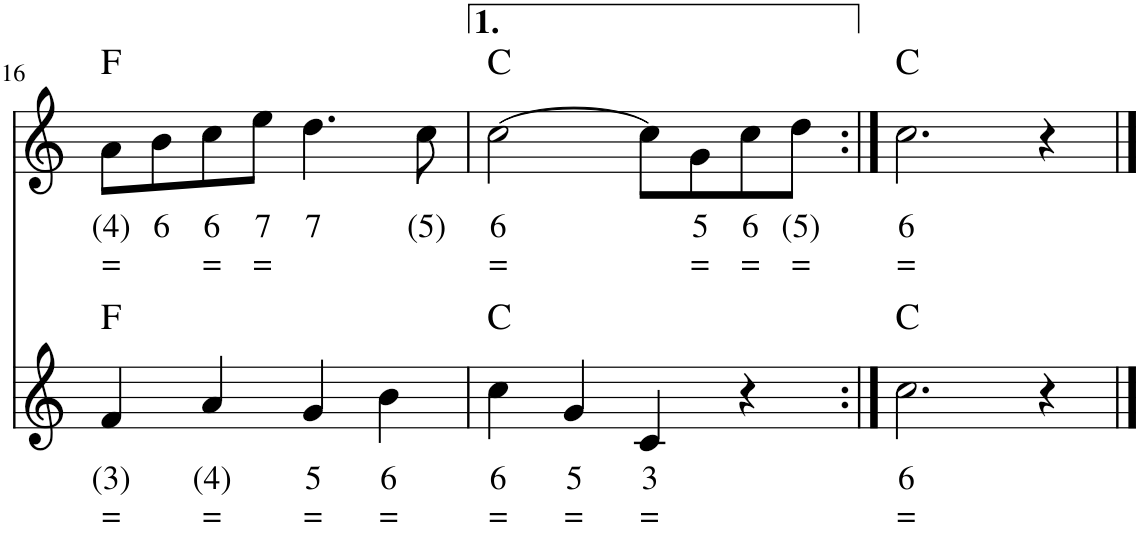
**kern	**text	**text	**kern	**text	**text	**harte
*part2	*part2	*part2	*part1	*part1	*part1	*part1
*staff2	*staff2	*staff2	*staff1	*staff1	*staff1	*
*I"Stem	*	*	*I"Stem	*	*	*
!!LO:PB:g=z
*clefG2	*	*	*clefG2	*	*	*
*k[]	*	*	*k[]	*	*	*
*M4/4	*	*	*M4/4	*	*	*
=16	=16	=16	=16	=16	=16	=16
!	!LO:LY:b	!LO:LY:b	!	!LO:LY:b	!LO:LY:b	!
4f/	(3)	=	8a\L	(4)	=	F:maj
!	!	!	!	!LO:LY:b	!	!
.	.	.	8b\	6	.	.
!	!LO:LY:b	!LO:LY:b	!	!LO:LY:b	!LO:LY:b	!
4a/	(4)	=	8cc\	6	=	.
!	!	!	!	!LO:LY:b	!LO:LY:b	!
.	.	.	8ee\J	7	=	.
!	!LO:LY:b	!LO:LY:b	!	!LO:LY:b	!	!
4g/	5	=	4.dd\	7	.	.
!	!LO:LY:b	!LO:LY:b	!	!	!	!
4b\	6	=	.	.	.	.
!	!	!	!	!LO:LY:b	!	!
.	.	.	8cc\	(5)	.	.
=17	=17	=17	=17	=17	=17	=17
!	!LO:LY:b	!LO:LY:b	!	!LO:LY:b	!LO:LY:b	!
4cc\	6	=	[2cc\	6	=	C:maj
!	!LO:LY:b	!LO:LY:b	!	!	!	!
4g/	5	=	.	.	.	.
!	!LO:LY:b	!LO:LY:b	!	!	!	!
4c/	3	=	8cc\L]	.	.	.
!	!	!	!	!LO:LY:b	!LO:LY:b	!
.	.	.	8g\	5	=	.
!	!	!	!	!LO:LY:b	!LO:LY:b	!
4r	.	.	8cc\	6	=	.
!	!	!	!	!LO:LY:b	!LO:LY:b	!
.	.	.	8dd\J	(5)	=	.
=18:|!	=18:|!	=18:|!	=18:|!	=18:|!	=18:|!	=18:|!
!	!LO:LY:b	!LO:LY:b	!	!LO:LY:b	!LO:LY:b	!
2.cc\	6	=	2.cc\	6	=	C:maj
4r	.	.	4r	.	.	.
==	==	==	==	==	==	==
*-	*-	*-	*-	*-	*-	*-
